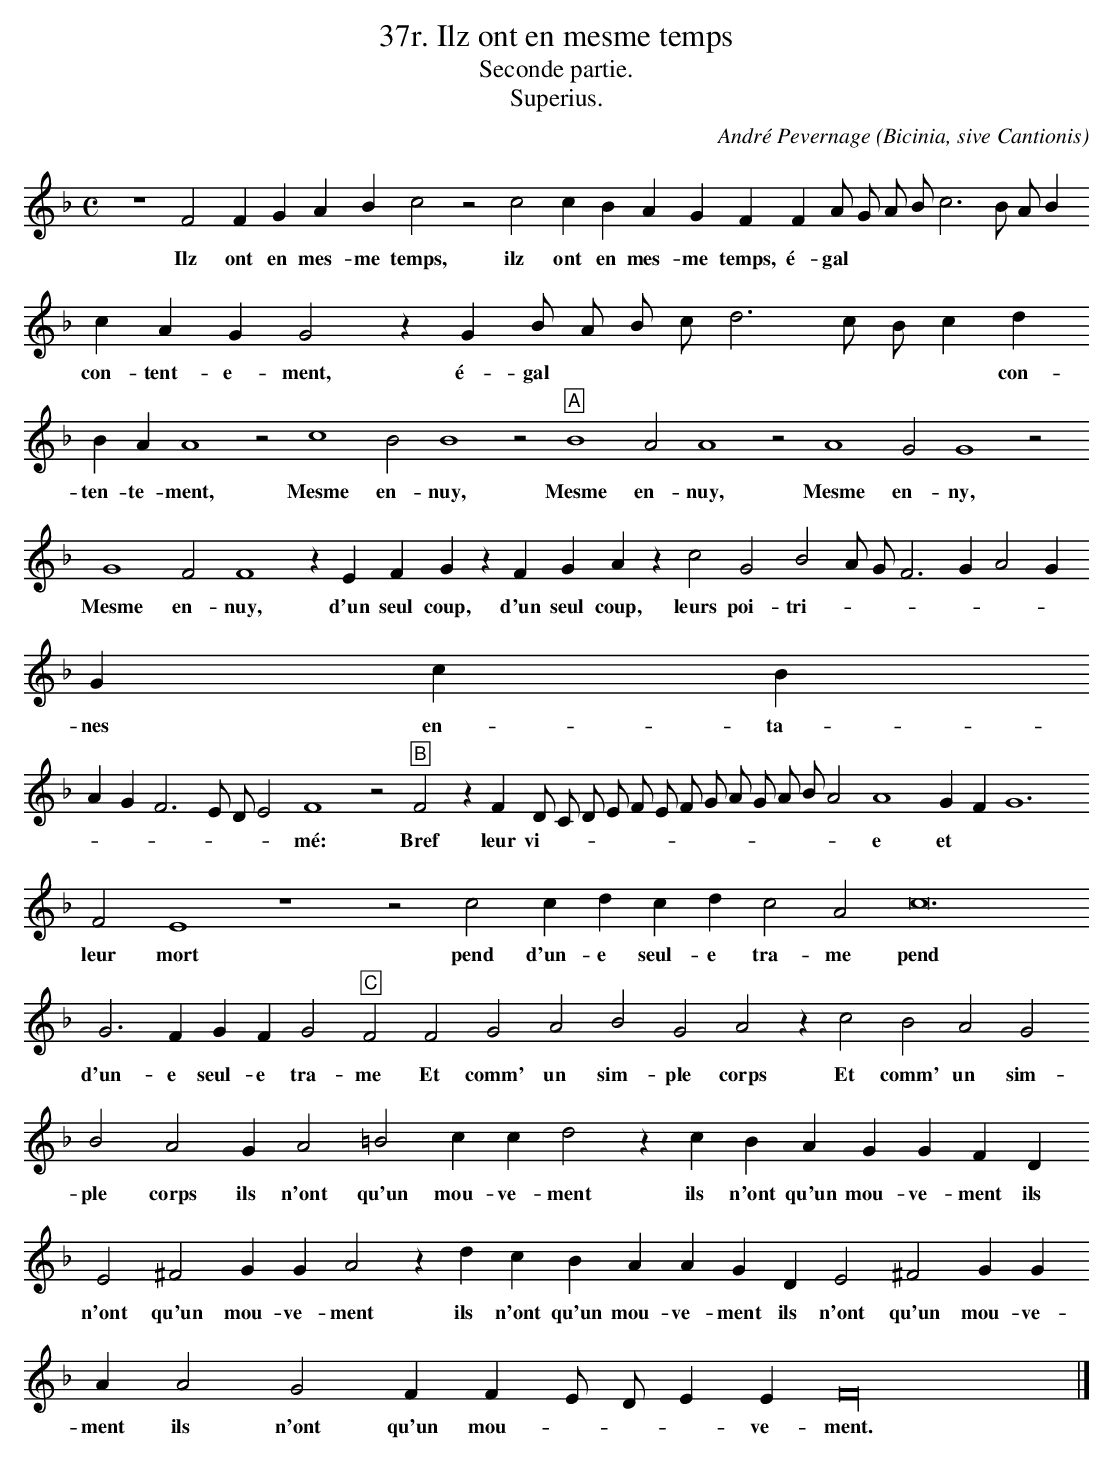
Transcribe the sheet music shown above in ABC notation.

X:1
T:37r. Ilz ont en mesme temps
T:Seconde partie.
T:Superius.
C:André Pevernage
O: Bicinia, sive Cantionis
M:C
L:1/4
K:F
z4 F2 F G A B c2 z2 c2 c B A G F F A/ G/ A/ B/ c3 B/ A/ B c A G G2 z G B/ A/ B/ c/ d3 c/ B/ c d
w:Ilz ont en mes- me temps, ilz ont en mes- me temps, \'e- gal * * * * * * * con- tent- e- ment, \'e- gal * * * * * * * con-
B A A4 z2 c4 B2 B4 z2 "A"B4 A2 A4 z2 A4 G2 G4 z2 G4 F2 F4 z E F G z F G A z c2 G2 B2 A/ G/ F3 G A2 G G c B
w:ten- te- ment, Mesme en- nuy, Mesme en- nuy, Mesme en- ny, Mesme en- nuy, d'un seul coup, d'un seul coup, leurs poi- tri- * * * * * * nes en- ta-
A G F3 E/ D/ E2 F4 z2 "B"F2 z F D/ C/ D/ E/ F/ E/ F/ G/ A/ G/ A/ B/ A2 A4 G F G6 F2 E4 z4 z2 c2 c d c d c2 A2 c12
w:* * * * * * m\'e: Bref leur vi- * * * * * * * * * * * * e et * * leur mort pend d'un- e seul- e tra- me pend
G3 F G F G2 "C"F2 F2 G2 A2 B2 G2 A2 z c2 B2 A2 G2 B2 A2 G A2  =B2 c c d2 z c B A G G F D
w:d'un- e seul- e tra- me Et comm' un sim- ple corps Et comm' un sim- ple corps ils n'ont qu'un mou- ve- ment ils n'ont qu'un mou- ve- ment ils
E2 ^F2 G G A2 z d c B A A G D E2 ^F2 G G A A2 G2 F  F E/ D/ E E F16 |]
w:n'ont qu'un mou- ve- ment ils n'ont qu'un mou- ve- ment ils n'ont qu'un mou- ve- ment ils n'ont qu'un mou- * * * ve- ment.
